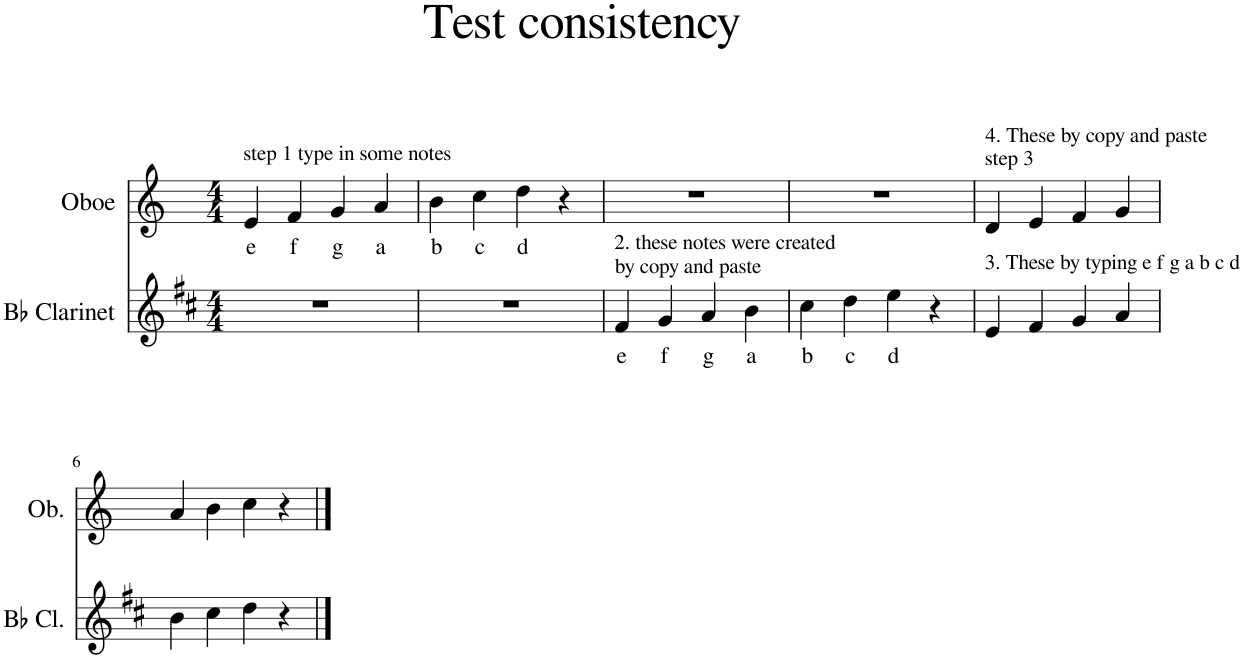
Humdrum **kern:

**kern	**text	**kern	**text
*part2	*part2	*part1	*part1
*staff2	*staff2	*staff1	*staff1
*I"Bb Clarinet	*	*I"Oboe	*
*I'Bb Cl.	*	*I'Ob.	*
*clefG2	*	*clefG2	*
*Trd1c2	*	*	*
*k[f#c#]	*	*k[]	*
*M4/4	*	*M4/4	*
=1	=1	=1	=1
!	!	!LO:TX:a:t=step 1 type in some notes	!
!	!	!	!LO:LY:b
1r	.	4e/	e
!	!	!	!LO:LY:b
.	.	4f/	f
!	!	!	!LO:LY:b
.	.	4g/	g
!	!	!	!LO:LY:b
.	.	4a/	a
=2	=2	=2	=2
!	!	!	!LO:LY:b
1r	.	4b\	b
!	!	!	!LO:LY:b
.	.	4cc\	c
!	!	!	!LO:LY:b
.	.	4dd\	d
.	.	4r	.
=3	=3	=3	=3
!LO:TX:a:t=2. these notes were created	!	!	!
!LO:TX:a:t=by copy and paste	!	!	!
!	!LO:LY:b	!	!
4f#/	e	1r	.
!	!LO:LY:b	!	!
4g/	f	.	.
!	!LO:LY:b	!	!
4a/	g	.	.
!	!LO:LY:b	!	!
4b\	a	.	.
=4	=4	=4	=4
!	!LO:LY:b	!	!
4cc#\	b	1r	.
!	!LO:LY:b	!	!
4dd\	c	.	.
!	!LO:LY:b	!	!
4ee\	d	.	.
4r	.	.	.
=5	=5	=5	=5
!	!	!LO:TX:a:t=4. These by copy and paste	!
!	!	!LO:TX:a:t=step 3	!
!LO:TX:a:t=3. These by typing e f g a b c d	!	!	!
4e/	.	4d/	.
4f#/	.	4e/	.
4g/	.	4f/	.
4a/	.	4g/	.
!!LO:LB:g=z
=6	=6	=6	=6
4b\	.	4a/	.
4cc#\	.	4b\	.
4dd\	.	4cc\	.
4r	.	4r	.
==	==	==	==
*-	*-	*-	*-
